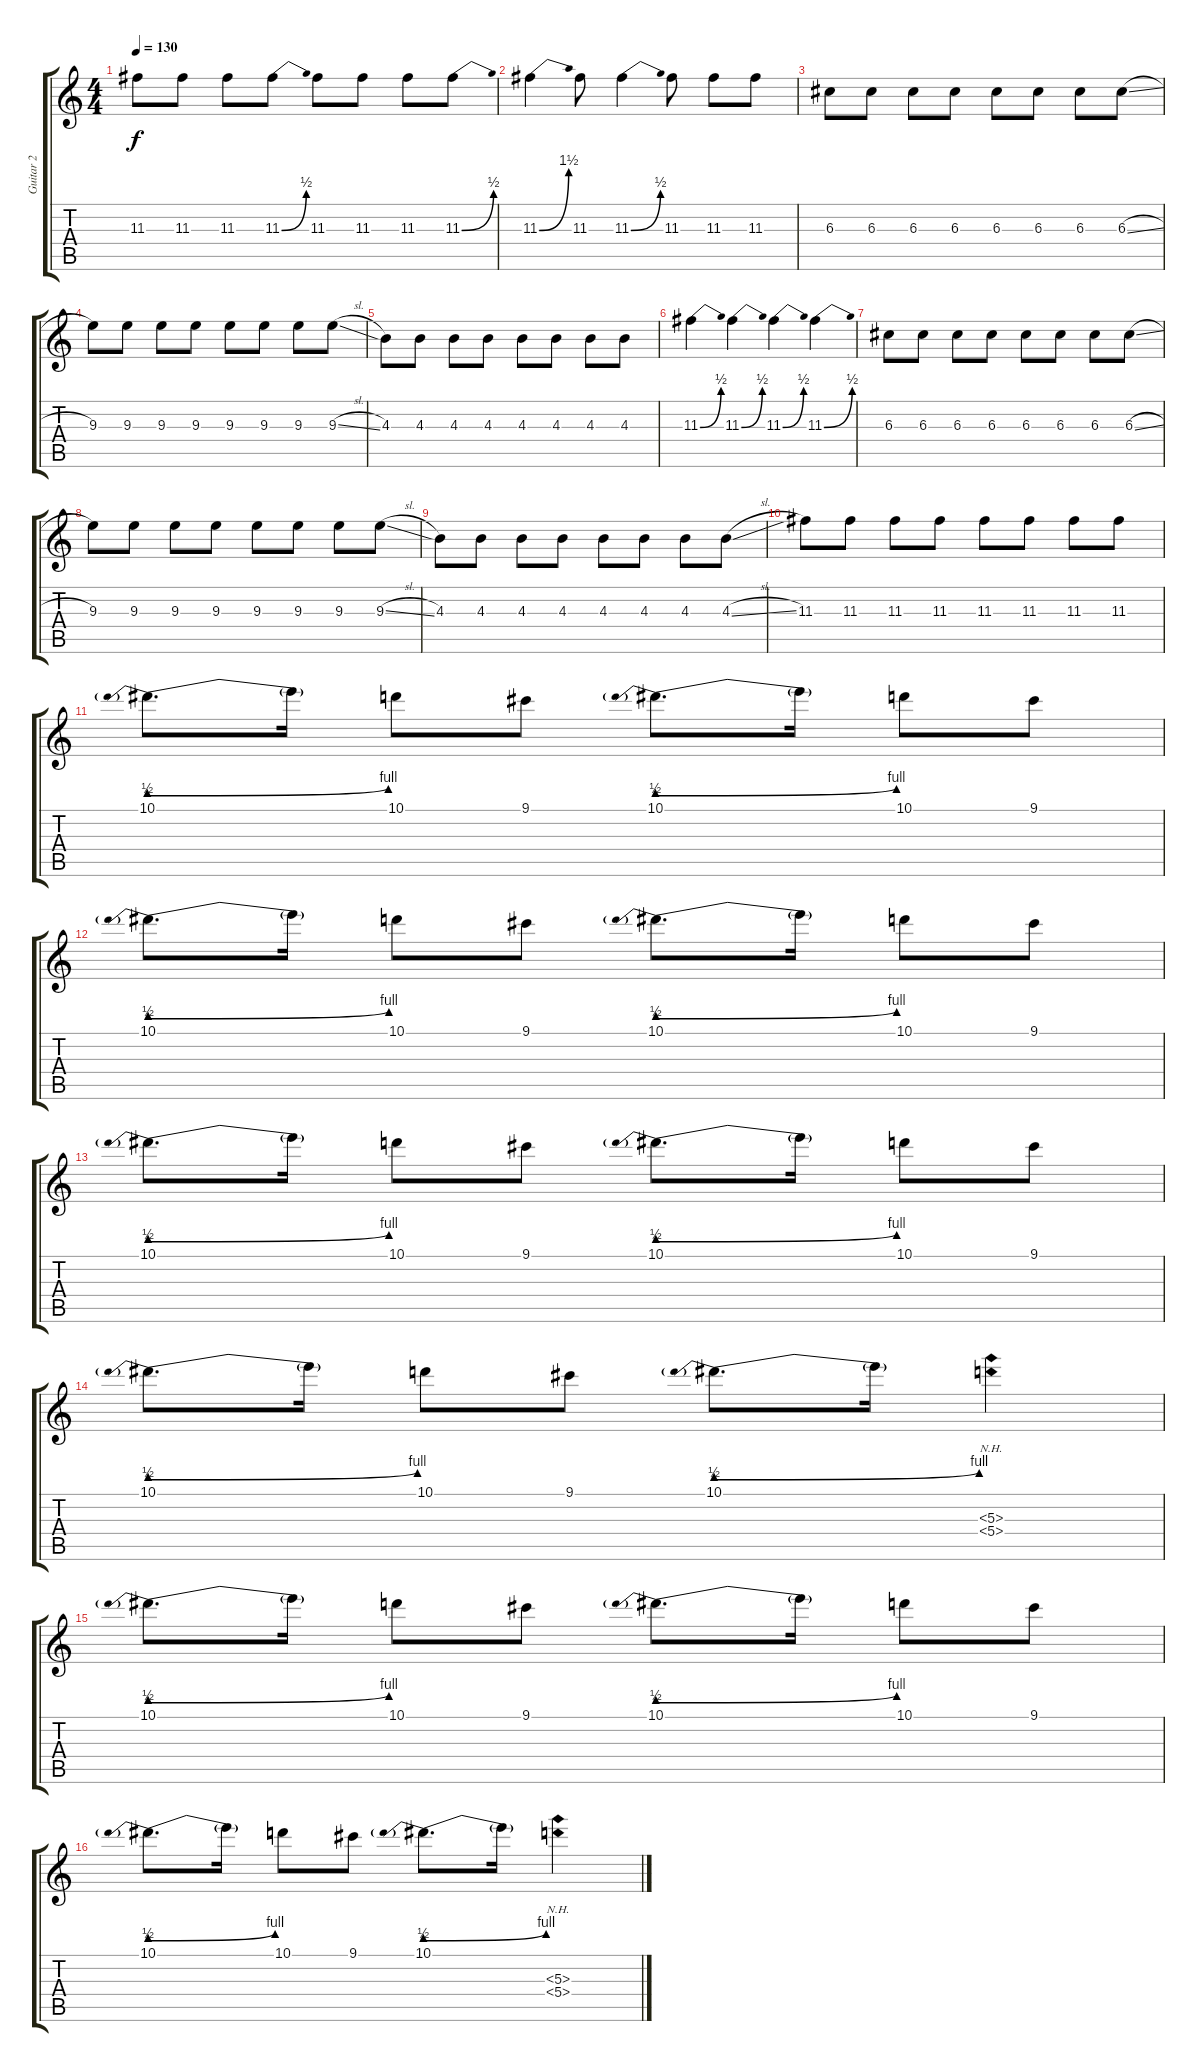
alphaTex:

\track ("Guitar 2" "Guitar 2") {instrument overdrivenguitar}
\staff {score tabs}
\tuning (E4 B3 G3 D3 A2 E2) {hide}
\ts (4 4)
\tempo 130
\clef g2
\ks c
11.3.8{dy f} 11.3.8 11.3.8 11.3{be (bend 0 0 60 2)}.8 11.3.8 11.3.8 11.3.8 11.3{be (bend 0 0 60 2)}.8 |
11.3{be (bend 0 0 60 6)}.4 11.3.8 11.3{be (bend 0 0 60 2)}.4 11.3.8 11.3.8 11.3.8 |
6.3.8 6.3.8 6.3.8 6.3.8 6.3.8 6.3.8 6.3.8 6.3{sl}.8 |
9.3.8 9.3.8 9.3.8 9.3.8 9.3.8 9.3.8 9.3.8 9.3{sl}.8 |
4.3.8 4.3.8 4.3.8 4.3.8 4.3.8 4.3.8 4.3.8 4.3.8 |
11.3{be (bend 0 0 60 2)}.4 11.3{be (bend 0 0 60 2)}.4 11.3{be (bend 0 0 60 2)}.4 11.3{be (bend 0 0 60 2)}.4 |
6.3.8 6.3.8 6.3.8 6.3.8 6.3.8 6.3.8 6.3.8 6.3{sl}.8 |
9.3.8 9.3.8 9.3.8 9.3.8 9.3.8 9.3.8 9.3.8 9.3{sl}.8 |
4.3.8 4.3.8 4.3.8 4.3.8 4.3.8 4.3.8 4.3.8 4.3{sl}.8 |
11.3.8 11.3.8 11.3.8 11.3.8 11.3.8 11.3.8 11.3.8 11.3.8 |
10.1{be (prebendbend 0 2 60 4)}.8{d} 10.1{t}.16 10.1.8 9.1.8 10.1{be (prebendbend 0 2 60 4)}.8{d} 10.1{t}.16 10.1.8 9.1.8 |
10.1{be (prebendbend 0 2 60 4)}.8{d} 10.1{t}.16 10.1.8 9.1.8 10.1{be (prebendbend 0 2 60 4)}.8{d} 10.1{t}.16 10.1.8 9.1.8 |
10.1{be (prebendbend 0 2 60 4)}.8{d} 10.1{t}.16 10.1.8 9.1.8 10.1{be (prebendbend 0 2 60 4)}.8{d} 10.1{t}.16 10.1.8 9.1.8 |
10.1{be (prebendbend 0 2 60 4)}.8{d} 10.1{t}.16 10.1.8 9.1.8 10.1{be (prebendbend 0 2 60 4)}.8{d} 10.1{t}.16 (5.3{nh} 5.4{nh}).4 |
10.1{be (prebendbend 0 2 60 4)}.8{d} 10.1{t}.16 10.1.8 9.1.8 10.1{be (prebendbend 0 2 60 4)}.8{d} 10.1{t}.16 10.1.8 9.1.8 |
10.1{be (prebendbend 0 2 60 4)}.8{d} 10.1{t}.16 10.1.8 9.1.8 10.1{be (prebendbend 0 2 60 4)}.8{d} 10.1{t}.16 (5.3{nh} 5.4{nh}).4
